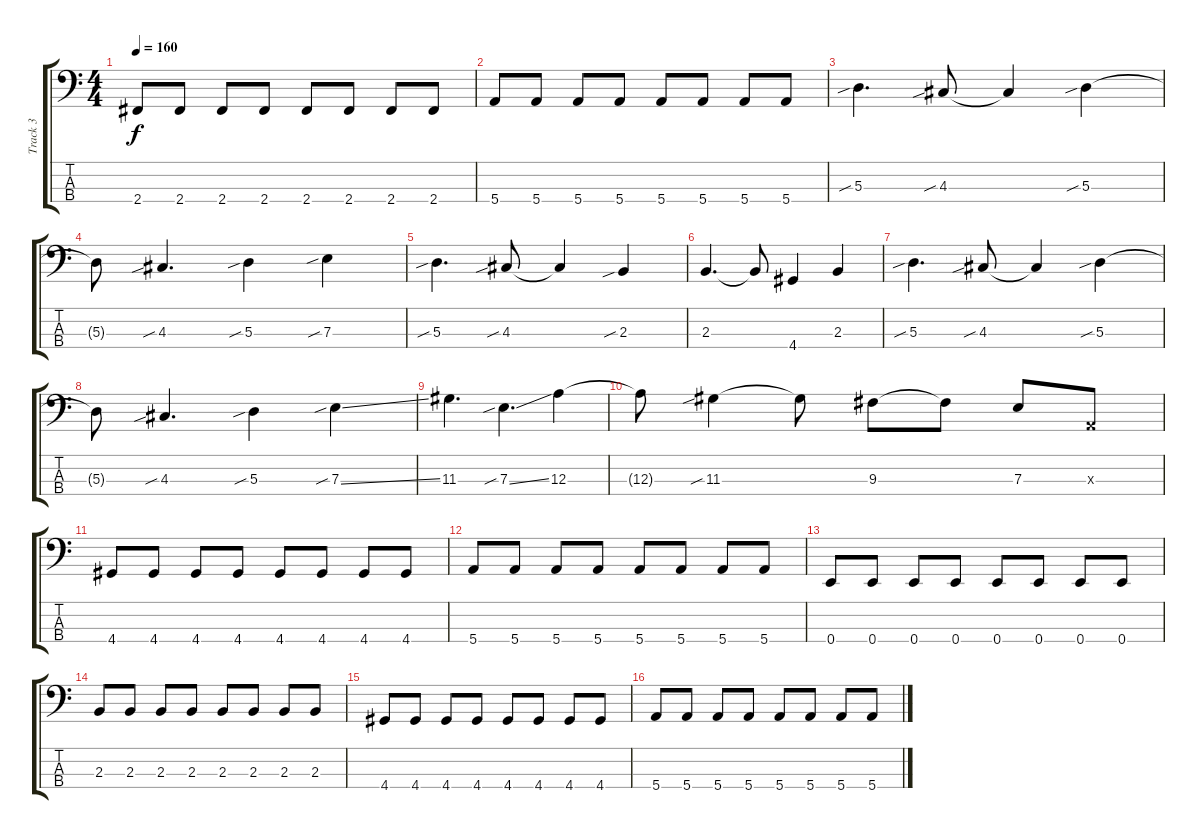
\track ("Track 3" "Track 3") {instrument electricbassfinger}
\staff {score tabs}
\tuning (G2 D2 A1 E1) {hide}
\ts (4 4)
\tempo 160
\clef f4
\ks c
2.4.8{dy f} 2.4.8 2.4.8 2.4.8 2.4.8 2.4.8 2.4.8 2.4.8 |
5.4.8 5.4.8 5.4.8 5.4.8 5.4.8 5.4.8 5.4.8 5.4.8 |
5.3{sib}.4{d} 4.3{sib}.8 4.3{t}.4 5.3{sib}.4 |
5.3{t}.8 4.3{sib}.4{d} 5.3{sib}.4 7.3{sib}.4 |
5.3{sib}.4{d} 4.3{sib}.8 4.3{t}.4 2.3{sib}.4 |
2.3.4{d} 2.3{t}.8 4.4.4 2.3.4 |
5.3{sib}.4{d} 4.3{sib}.8 4.3{t}.4 5.3{sib}.4 |
5.3{t}.8 4.3{sib}.4{d} 5.3{sib}.4 7.3{sib ss}.4 |
11.3.4{d} 7.3{sib ss}.4{d} 12.3.4 |
12.3{t}.8 11.3{sib}.4 11.3{t}.8 9.3.8 9.3{t}.8 7.3.8 0.3{x}.8 |
4.4.8 4.4.8 4.4.8 4.4.8 4.4.8 4.4.8 4.4.8 4.4.8 |
5.4.8 5.4.8 5.4.8 5.4.8 5.4.8 5.4.8 5.4.8 5.4.8 |
0.4.8 0.4.8 0.4.8 0.4.8 0.4.8 0.4.8 0.4.8 0.4.8 |
2.3.8 2.3.8 2.3.8 2.3.8 2.3.8 2.3.8 2.3.8 2.3.8 |
4.4.8 4.4.8 4.4.8 4.4.8 4.4.8 4.4.8 4.4.8 4.4.8 |
5.4.8 5.4.8 5.4.8 5.4.8 5.4.8 5.4.8 5.4.8 5.4.8
